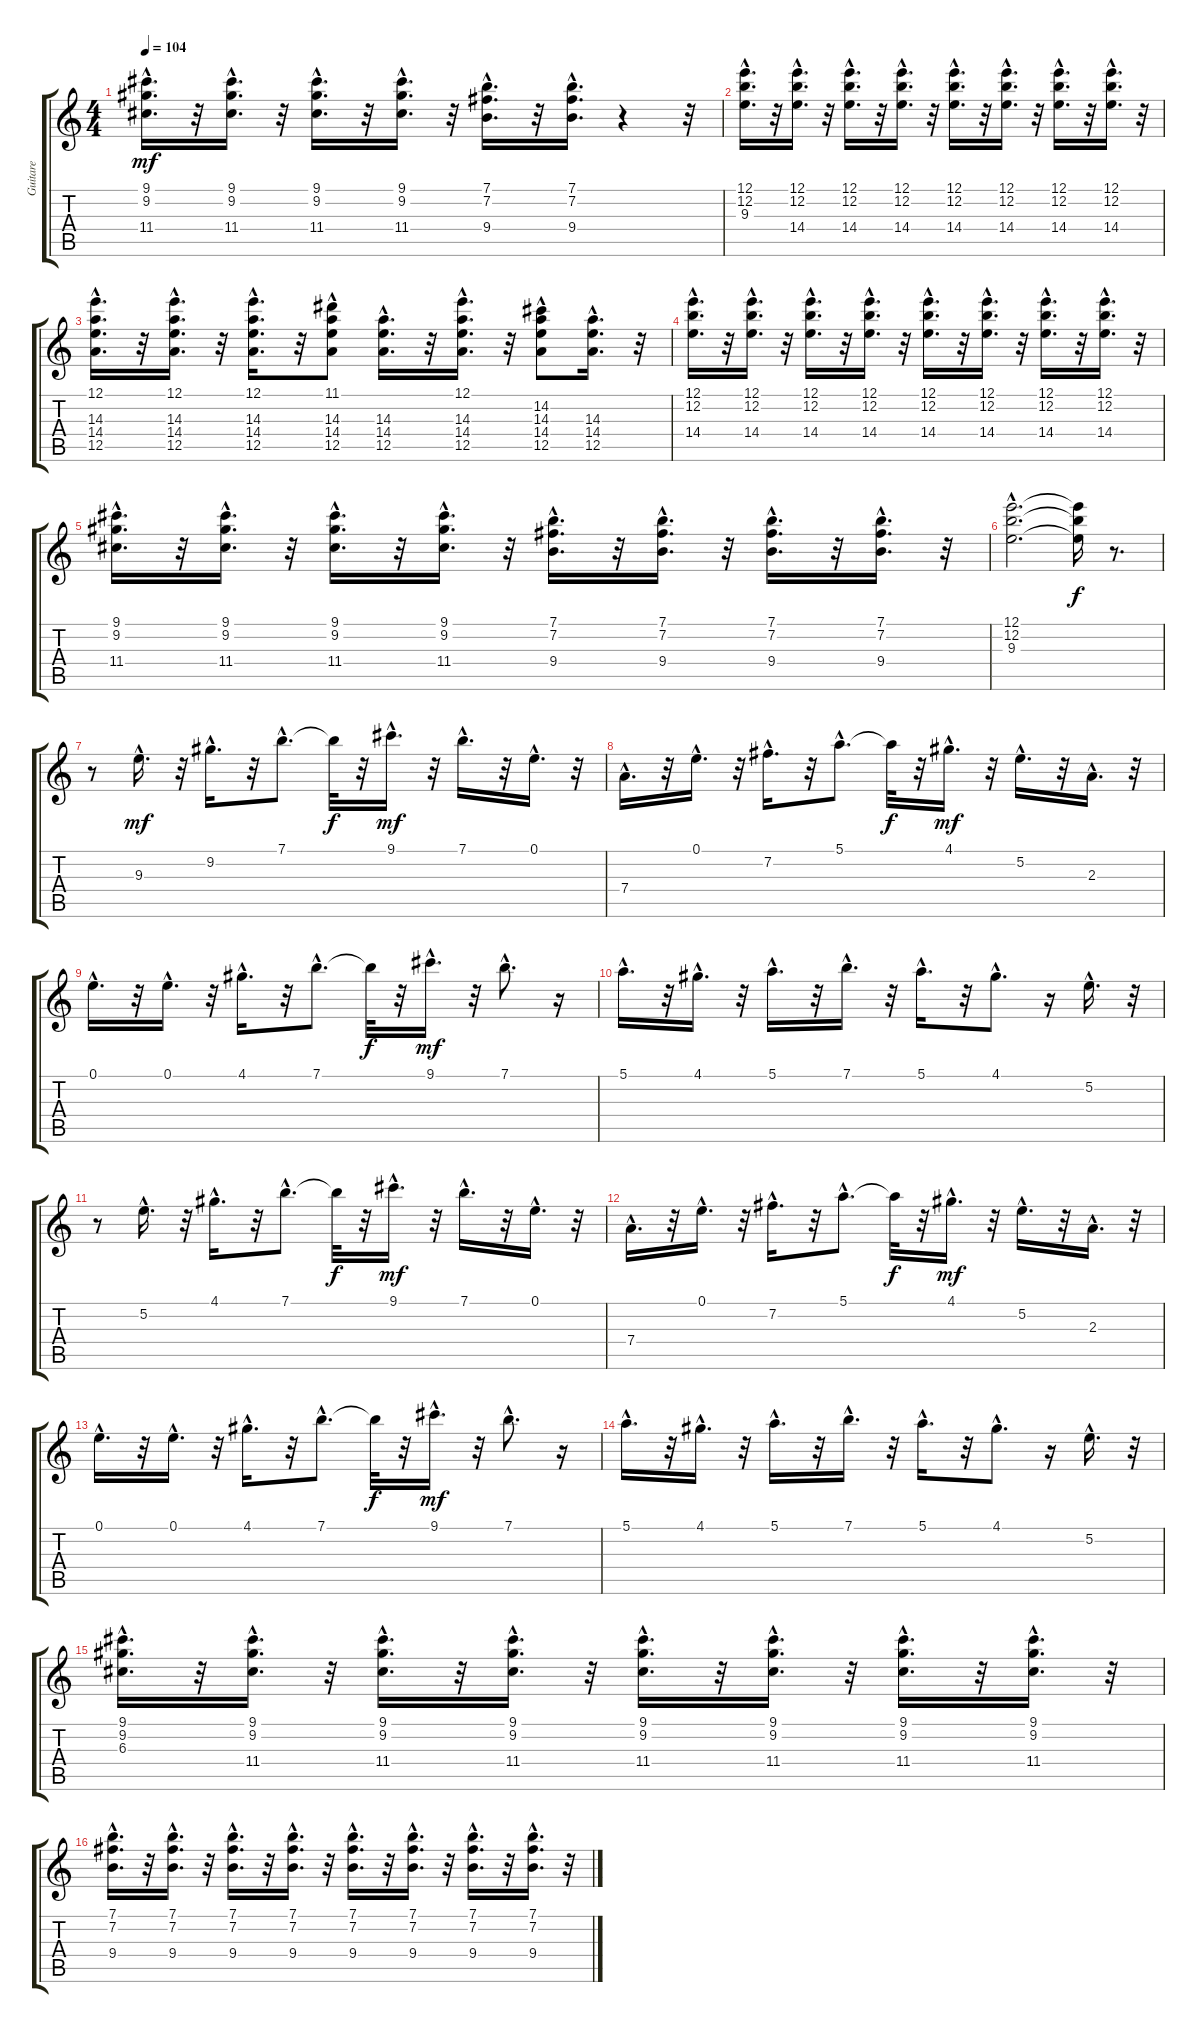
\track ("Guitare" "Guitare") {instrument distortionguitar}
\staff {score tabs}
\tuning (E4 B3 G3 D3 A2 E2) {hide}
\ts (4 4)
\tempo 104
\clef g2
\ks c
(9.1{hac} 9.2{hac} 11.4{hac}).16{d dy mf} r.32 (9.1{hac} 9.2{hac} 11.4{hac}).16{d} r.32 (9.1{hac} 9.2{hac} 11.4{hac}).16{d} r.32 (9.1{hac} 9.2{hac} 11.4{hac}).16{d} r.32 (7.1{hac} 7.2{hac} 9.4{hac}).16{d} r.32 (7.1{hac} 7.2{hac} 9.4{hac}).16{d} r.4 r.32 |
(12.1{hac} 12.2{hac} 9.3{hac}).16{d} r.32 (12.1{hac} 12.2{hac} 14.4{hac}).16{d} r.32 (12.1{hac} 12.2{hac} 14.4{hac}).16{d} r.32 (12.1{hac} 12.2{hac} 14.4{hac}).16{d} r.32 (12.1{hac} 12.2{hac} 14.4{hac}).16{d} r.32 (12.1{hac} 12.2{hac} 14.4{hac}).16{d} r.32 (12.1{hac} 12.2{hac} 14.4{hac}).16{d} r.32 (12.1{hac} 12.2{hac} 14.4{hac}).16{d} r.32 |
(12.1{hac} 14.3{hac} 14.4{hac} 12.5{hac}).16{d} r.32 (12.1{hac} 14.3{hac} 14.4{hac} 12.5{hac}).16{d} r.32 (12.1{hac} 14.3{hac} 14.4{hac} 12.5{hac}).16{d} r.32 (11.1{hac} 14.3{hac} 14.4{hac} 12.5{hac}).8 (14.3{hac} 14.4{hac} 12.5{hac}).16{d} r.32 (12.1{hac} 14.3{hac} 14.4{hac} 12.5{hac}).16{d} r.32 (14.2{hac} 14.3{hac} 14.4{hac} 12.5{hac}).8 (14.3{hac} 14.4{hac} 12.5{hac}).16{d} r.32 |
(12.1{hac} 12.2{hac} 14.4{hac}).16{d} r.32 (12.1{hac} 12.2{hac} 14.4{hac}).16{d} r.32 (12.1{hac} 12.2{hac} 14.4{hac}).16{d} r.32 (12.1{hac} 12.2{hac} 14.4{hac}).16{d} r.32 (12.1{hac} 12.2{hac} 14.4{hac}).16{d} r.32 (12.1{hac} 12.2{hac} 14.4{hac}).16{d} r.32 (12.1{hac} 12.2{hac} 14.4{hac}).16{d} r.32 (12.1{hac} 12.2{hac} 14.4{hac}).16{d} r.32 |
(9.1{hac} 9.2{hac} 11.4{hac}).16{d} r.32 (9.1{hac} 9.2{hac} 11.4{hac}).16{d} r.32 (9.1{hac} 9.2{hac} 11.4{hac}).16{d} r.32 (9.1{hac} 9.2{hac} 11.4{hac}).16{d} r.32 (7.1{hac} 7.2{hac} 9.4{hac}).16{d} r.32 (7.1{hac} 7.2{hac} 9.4{hac}).16{d} r.32 (7.1{hac} 7.2{hac} 9.4{hac}).16{d} r.32 (7.1{hac} 7.2{hac} 9.4{hac}).16{d} r.32 |
(12.1{hac} 12.2{hac} 9.3{hac}).2{d} (12.1{t} 12.2{t} 9.3{t}).16{dy f} r.8{d} |
r.8 9.3{hac}.16{d dy mf} r.32 9.2{hac}.16{d} r.32 7.1{hac}.8{d} 7.1{t}.32{dy f} r.32 9.1{hac}.16{d dy mf} r.32 7.1{hac}.16{d} r.32 0.1{hac}.16{d} r.32 |
7.4{hac}.16{d} r.32 0.1{hac}.16{d} r.32 7.2{hac}.16{d} r.32 5.1{hac}.8{d} 5.1{t}.32{dy f} r.32 4.1{hac}.16{d dy mf} r.32 5.2{hac}.16{d} r.32 2.3{hac}.16{d} r.32 |
0.1{hac}.16{d} r.32 0.1{hac}.16{d} r.32 4.1{hac}.16{d} r.32 7.1{hac}.8{d} 7.1{t}.32{dy f} r.32 9.1{hac}.16{d dy mf} r.32 7.1{hac}.8{d} r.16 |
5.1{hac}.16{d} r.32 4.1{hac}.16{d} r.32 5.1{hac}.16{d} r.32 7.1{hac}.16{d} r.32 5.1{hac}.16{d} r.32 4.1{hac}.8{d} r.16 5.2{hac}.16{d} r.32 |
r.8 5.2{hac}.16{d} r.32 4.1{hac}.16{d} r.32 7.1{hac}.8{d} 7.1{t}.32{dy f} r.32 9.1{hac}.16{d dy mf} r.32 7.1{hac}.16{d} r.32 0.1{hac}.16{d} r.32 |
7.4{hac}.16{d} r.32 0.1{hac}.16{d} r.32 7.2{hac}.16{d} r.32 5.1{hac}.8{d} 5.1{t}.32{dy f} r.32 4.1{hac}.16{d dy mf} r.32 5.2{hac}.16{d} r.32 2.3{hac}.16{d} r.32 |
0.1{hac}.16{d} r.32 0.1{hac}.16{d} r.32 4.1{hac}.16{d} r.32 7.1{hac}.8{d} 7.1{t}.32{dy f} r.32 9.1{hac}.16{d dy mf} r.32 7.1{hac}.8{d} r.16 |
5.1{hac}.16{d} r.32 4.1{hac}.16{d} r.32 5.1{hac}.16{d} r.32 7.1{hac}.16{d} r.32 5.1{hac}.16{d} r.32 4.1{hac}.8{d} r.16 5.2{hac}.16{d} r.32 |
(9.1{hac} 9.2{hac} 6.3{hac}).16{d} r.32 (9.1{hac} 9.2{hac} 11.4{hac}).16{d} r.32 (9.1{hac} 9.2{hac} 11.4{hac}).16{d} r.32 (9.1{hac} 9.2{hac} 11.4{hac}).16{d} r.32 (9.1{hac} 9.2{hac} 11.4{hac}).16{d} r.32 (9.1{hac} 9.2{hac} 11.4{hac}).16{d} r.32 (9.1{hac} 9.2{hac} 11.4{hac}).16{d} r.32 (9.1{hac} 9.2{hac} 11.4{hac}).16{d} r.32 |
(7.1{hac} 7.2{hac} 9.4{hac}).16{d} r.32 (7.1{hac} 7.2{hac} 9.4{hac}).16{d} r.32 (7.1{hac} 7.2{hac} 9.4{hac}).16{d} r.32 (7.1{hac} 7.2{hac} 9.4{hac}).16{d} r.32 (7.1{hac} 7.2{hac} 9.4{hac}).16{d} r.32 (7.1{hac} 7.2{hac} 9.4{hac}).16{d} r.32 (7.1{hac} 7.2{hac} 9.4{hac}).16{d} r.32 (7.1{hac} 7.2{hac} 9.4{hac}).16{d} r.32
